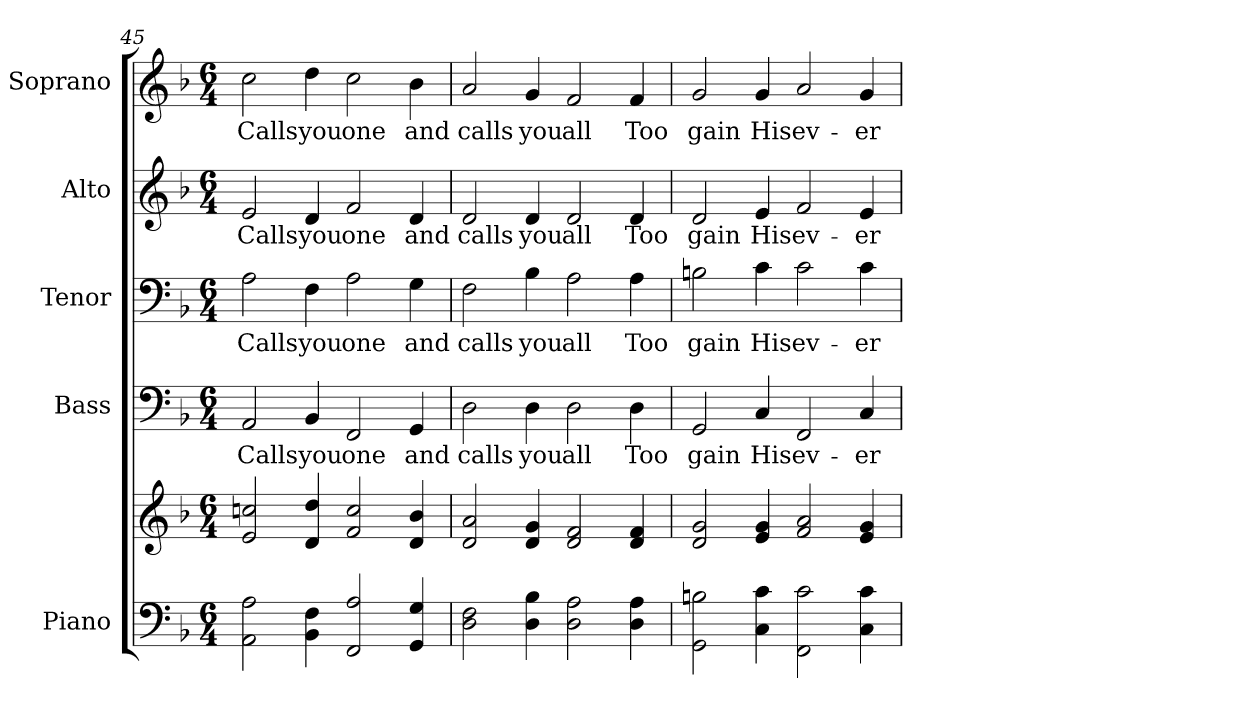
**kern	**kern	**kern	**text	**kern	**text	**kern	**text	**kern	**text
*part5	*part5	*part4	*part4	*part3	*part3	*part2	*part2	*part1	*part1
*staff6	*staff5	*staff4	*staff4	*staff3	*staff3	*staff2	*staff2	*staff1	*staff1
*I"Piano	*	*I"Bass	*	*I"Tenor	*	*I"Alto	*	*I"Soprano	*
*I'Pno.	*	*I'B.	*	*I'T.	*	*I'A.	*	*I'S.	*
*clefF4	*clefG2	*clefF4	*	*clefF4	*	*clefG2	*	*clefG2	*
*k[b-]	*k[b-]	*k[b-]	*	*k[b-]	*	*k[b-]	*	*k[b-]	*
*F:	*F:	*F:	*	*F:	*	*F:	*	*F:	*
*M6/4	*M6/4	*M6/4	*	*M6/4	*	*M6/4	*	*M6/4	*
=45	=45	=45	=45	=45	=45	=45	=45	=45	=45
!	!	!	!LO:LY:b:color=#000000	!	!	!	!	!	!
!	!	!	!	!	!LO:LY:b:color=#000000	!	!	!	!
!	!	!	!	!	!	!	!LO:LY:b:color=#000000	!	!
!	!	!	!	!	!	!	!	!	!LO:LY:b:color=#000000
2AAi\ 2Ai	2ei/ 2ccni	2AAi/	Calls	2Ai\	Calls	2ei/	Calls	2cci\	Calls
!	!	!	!LO:LY:b:color=#000000	!	!	!	!	!	!
!	!	!	!	!	!LO:LY:b:color=#000000	!	!	!	!
!	!	!	!	!	!	!	!LO:LY:b:color=#000000	!	!
!	!	!	!	!	!	!	!	!	!LO:LY:b:color=#000000
4BB-i\ 4Fi	4di/ 4ddi	4BB-i/	you	4Fi\	you	4di/	you	4ddi\	you
!	!	!	!LO:LY:b:color=#000000	!	!	!	!	!	!
!	!	!	!	!	!LO:LY:b:color=#000000	!	!	!	!
!	!	!	!	!	!	!	!LO:LY:b:color=#000000	!	!
!	!	!	!	!	!	!	!	!	!LO:LY:b:color=#000000
2FFi/ 2Ai	2fi/ 2cci	2FFi/	one	2Ai\	one	2fi/	one	2cci\	one
!	!	!	!LO:LY:b:color=#000000	!	!	!	!	!	!
!	!	!	!	!	!LO:LY:b:color=#000000	!	!	!	!
!	!	!	!	!	!	!	!LO:LY:b:color=#000000	!	!
!	!	!	!	!	!	!	!	!	!LO:LY:b:color=#000000
4GGi/ 4Gi	4di/ 4b-i	4GGi/	and	4Gi\	and	4di/	and	4b-i\	and
!!LO:PB:g=z
=46	=46	=46	=46	=46	=46	=46	=46	=46	=46
!	!	!	!LO:LY:b:color=#000000	!	!	!	!	!	!
!	!	!	!	!	!LO:LY:b:color=#000000	!	!	!	!
!	!	!	!	!	!	!	!LO:LY:b:color=#000000	!	!
!	!	!	!	!	!	!	!	!	!LO:LY:b:color=#000000
2Di\ 2Fi	2di/ 2ai	2Di\	calls	2Fi\	calls	2di/	calls	2ai/	calls
!	!	!	!LO:LY:b:color=#000000	!	!	!	!	!	!
!	!	!	!	!	!LO:LY:b:color=#000000	!	!	!	!
!	!	!	!	!	!	!	!LO:LY:b:color=#000000	!	!
!	!	!	!	!	!	!	!	!	!LO:LY:b:color=#000000
4Di\ 4B-i	4di/ 4gi	4Di\	you	4B-i\	you	4di/	you	4gi/	you
!	!	!	!LO:LY:b:color=#000000	!	!	!	!	!	!
!	!	!	!	!	!LO:LY:b:color=#000000	!	!	!	!
!	!	!	!	!	!	!	!LO:LY:b:color=#000000	!	!
!	!	!	!	!	!	!	!	!	!LO:LY:b:color=#000000
2Di\ 2Ai	2di/ 2fi	2Di\	all	2Ai\	all	2di/	all	2fi/	all
!	!	!	!LO:LY:b:color=#000000	!	!	!	!	!	!
!	!	!	!	!	!LO:LY:b:color=#000000	!	!	!	!
!	!	!	!	!	!	!	!LO:LY:b:color=#000000	!	!
!	!	!	!	!	!	!	!	!	!LO:LY:b:color=#000000
4Di\ 4Ai	4di/ 4fi	4Di\	Too	4Ai\	Too	4di/	Too	4fi/	Too
=47	=47	=47	=47	=47	=47	=47	=47	=47	=47
!	!	!	!LO:LY:b:color=#000000	!	!	!	!	!	!
!	!	!	!	!	!LO:LY:b:color=#000000	!	!	!	!
!	!	!	!	!	!	!	!LO:LY:b:color=#000000	!	!
!	!	!	!	!	!	!	!	!	!LO:LY:b:color=#000000
2GGi\ 2Bni	2di/ 2gi	2GGi/	gain	2Bni\	gain	2di/	gain	2gi/	gain
!	!	!	!LO:LY:b:color=#000000	!	!	!	!	!	!
!	!	!	!	!	!LO:LY:b:color=#000000	!	!	!	!
!	!	!	!	!	!	!	!LO:LY:b:color=#000000	!	!
!	!	!	!	!	!	!	!	!	!LO:LY:b:color=#000000
4Ci\ 4ci	4ei/ 4gi	4Ci/	His	4ci\	His	4ei/	His	4gi/	His
!	!	!	!LO:LY:b:color=#000000	!	!	!	!	!	!
!	!	!	!	!	!LO:LY:b:color=#000000	!	!	!	!
!	!	!	!	!	!	!	!LO:LY:b:color=#000000	!	!
!	!	!	!	!	!	!	!	!	!LO:LY:b:color=#000000
2FFi\ 2ci	2fi/ 2ai	2FFi/	ev-	2ci\	ev-	2fi/	ev-	2ai/	ev-
!	!	!	!LO:LY:b:color=#000000	!	!	!	!	!	!
!	!	!	!	!	!LO:LY:b:color=#000000	!	!	!	!
!	!	!	!	!	!	!	!LO:LY:b:color=#000000	!	!
!	!	!	!	!	!	!	!	!	!LO:LY:b:color=#000000
4Ci\ 4ci	4ei/ 4gi	4Ci/	-er	4ci\	-er	4ei/	-er	4gi/	-er
=	=	=	=	=	=	=	=	=	=
*-	*-	*-	*-	*-	*-	*-	*-	*-	*-
